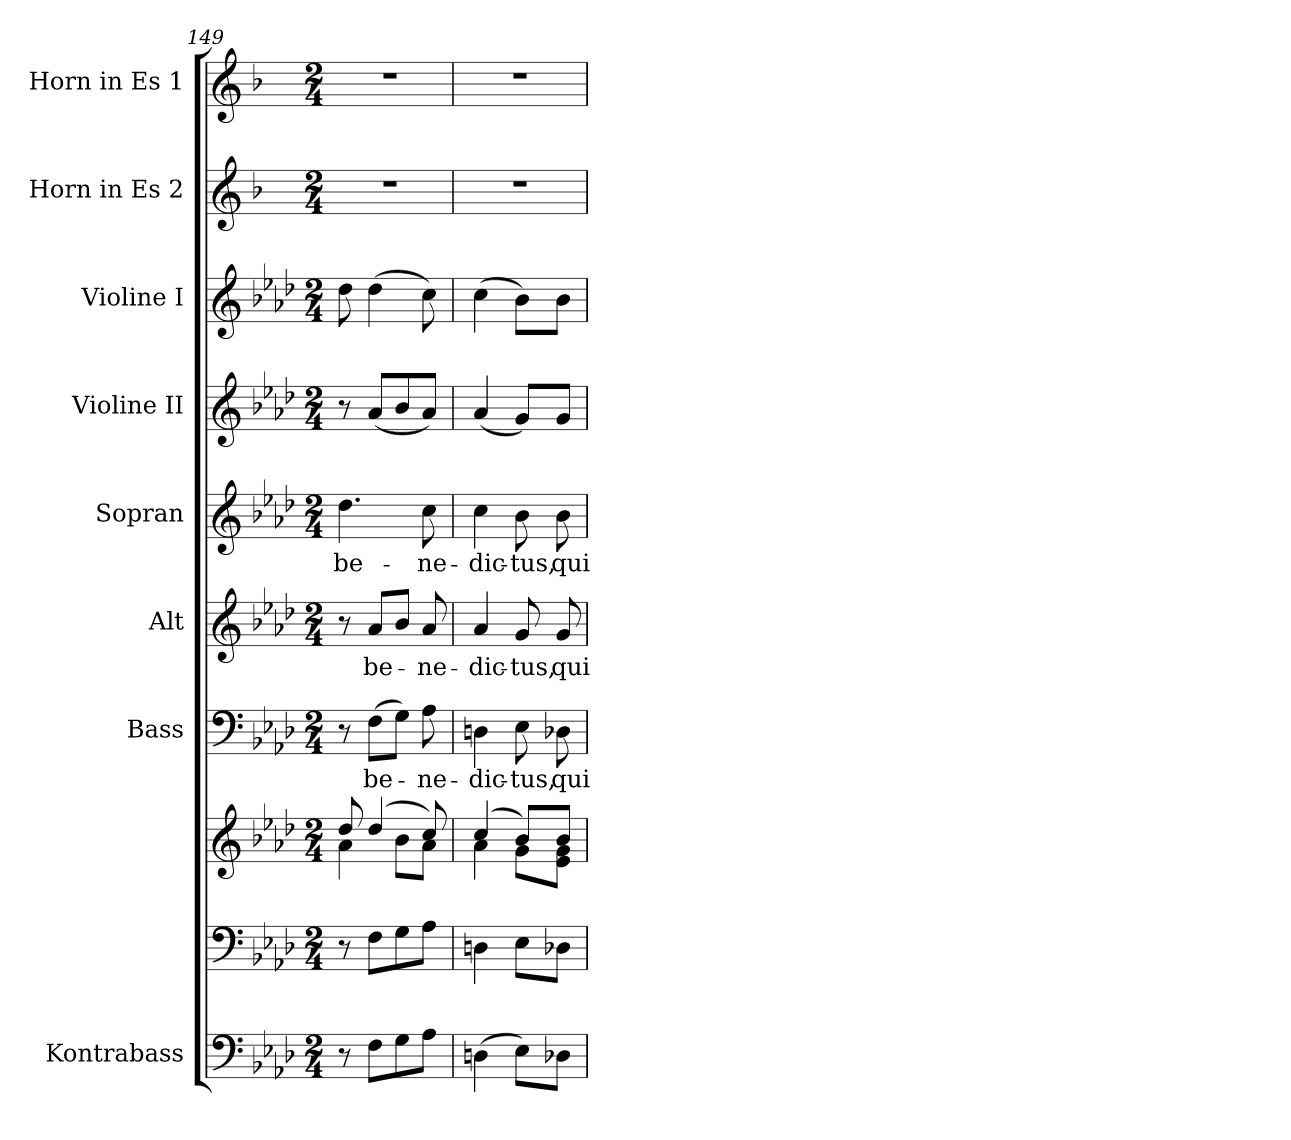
**kern	**kern	**kern	**kern	**text	**kern	**text	**kern	**text	**kern	**kern	**kern	**kern
*part9	*part8	*part8	*part7	*part7	*part6	*part6	*part5	*part5	*part4	*part3	*part2	*part1
*staff10	*staff9	*staff8	*staff7	*staff7	*staff6	*staff6	*staff5	*staff5	*staff4	*staff3	*staff2	*staff1
*I"Kontrabass	*	*	*I"Bass	*	*I"Alt	*	*I"Sopran	*	*I"Violine II	*I"Violine I	*I"Horn in Es 2	*I"Horn in Es 1
*I'Kb.	*	*	*I'B.	*	*I'A.	*	*I'S.	*	*I'Vl. II	*I'Vl. I	*	*
*clefF4	*clefF4	*clefG2	*clefF4	*	*clefG2	*	*clefG2	*	*clefG2	*clefG2	*clefG2	*clefG2
*ITrd7c12	*	*	*	*	*	*	*	*	*	*	*ITrd5c9	*ITrd5c9
*k[b-e-a-d-]	*k[b-e-a-d-]	*k[b-e-a-d-]	*k[b-e-a-d-]	*	*k[b-e-a-d-]	*	*k[b-e-a-d-]	*	*k[b-e-a-d-]	*k[b-e-a-d-]	*k[b-e-a-d-]	*k[b-e-a-d-]
*A-:	*A-:	*A-:	*A-:	*	*A-:	*	*A-:	*	*A-:	*A-:	*A-:	*A-:
*M2/4	*M2/4	*M2/4	*M2/4	*	*M2/4	*	*M2/4	*	*M2/4	*M2/4	*M2/4	*M2/4
=149	=149	=149	=149	=149	=149	=149	=149	=149	=149	=149	=149	=149
*	*	*^	*	*	*	*	*	*	*	*	*	*
!	!	!	!	!	!	!	!	!	!LO:LY:b	!	!	!	!
8r	8r	8dd-/	4a-\	8r	.	8r	.	4.dd-\	be-	8r	8dd-\	2r	2r
!	!	!	!	!	!LO:LY:b	!	!LO:LY:b	!	!	!	!	!	!
8FF\L	8F\L	(4dd-/	.	(>8F\L	be-	8a-/L	be-	.	.	(<8a-/L	(>4dd-\	.	.
8GG\	8G\	.	8b-\L	8G\J)	.	8b-/J	.	.	.	8b-/	.	.	.
!	!	!	!	!	!LO:LY:b	!	!LO:LY:b	!	!LO:LY:b	!	!	!	!
8AA-\J	8A-\J	8cc/)	8a-\J	8A-\	-ne-	8a-/	-ne-	8cc\	-ne-	8a-/J)	8cc\)	.	.
!!LO:PB:g=z
=150	=150	=150	=150	=150	=150	=150	=150	=150	=150	=150	=150	=150	=150
!	!	!	!	!	!LO:LY:b	!	!LO:LY:b	!	!LO:LY:b	!	!	!	!
(>4DDn\	4Dn\	(4cc/	4a-\	4Dn\	-dic-	4a-/	-dic-	4cc\	-dic-	(<4a-/	(>4cc\	2r	2r
!	!	!	!	!	!LO:LY:b	!	!LO:LY:b	!	!LO:LY:b	!	!	!	!
8EE-\L)	8E-\L	8b-/L)	8g\L	8E-\	-tus,	8g/	-tus,	8b-\	-tus,	8g/L)	8b-\L)	.	.
!	!	!	!	!	!LO:LY:b	!	!LO:LY:b	!	!LO:LY:b	!	!	!	!
8DD-X\J	8D-X\J	8b-/J	8e-\ 8g\J	8D-X\	qui	8g/	qui	8b-\	qui	8g/J	8b-\J	.	.
*	*	*v	*v	*	*	*	*	*	*	*	*	*	*
=	=	=	=	=	=	=	=	=	=	=	=	=
*-	*-	*-	*-	*-	*-	*-	*-	*-	*-	*-	*-	*-
